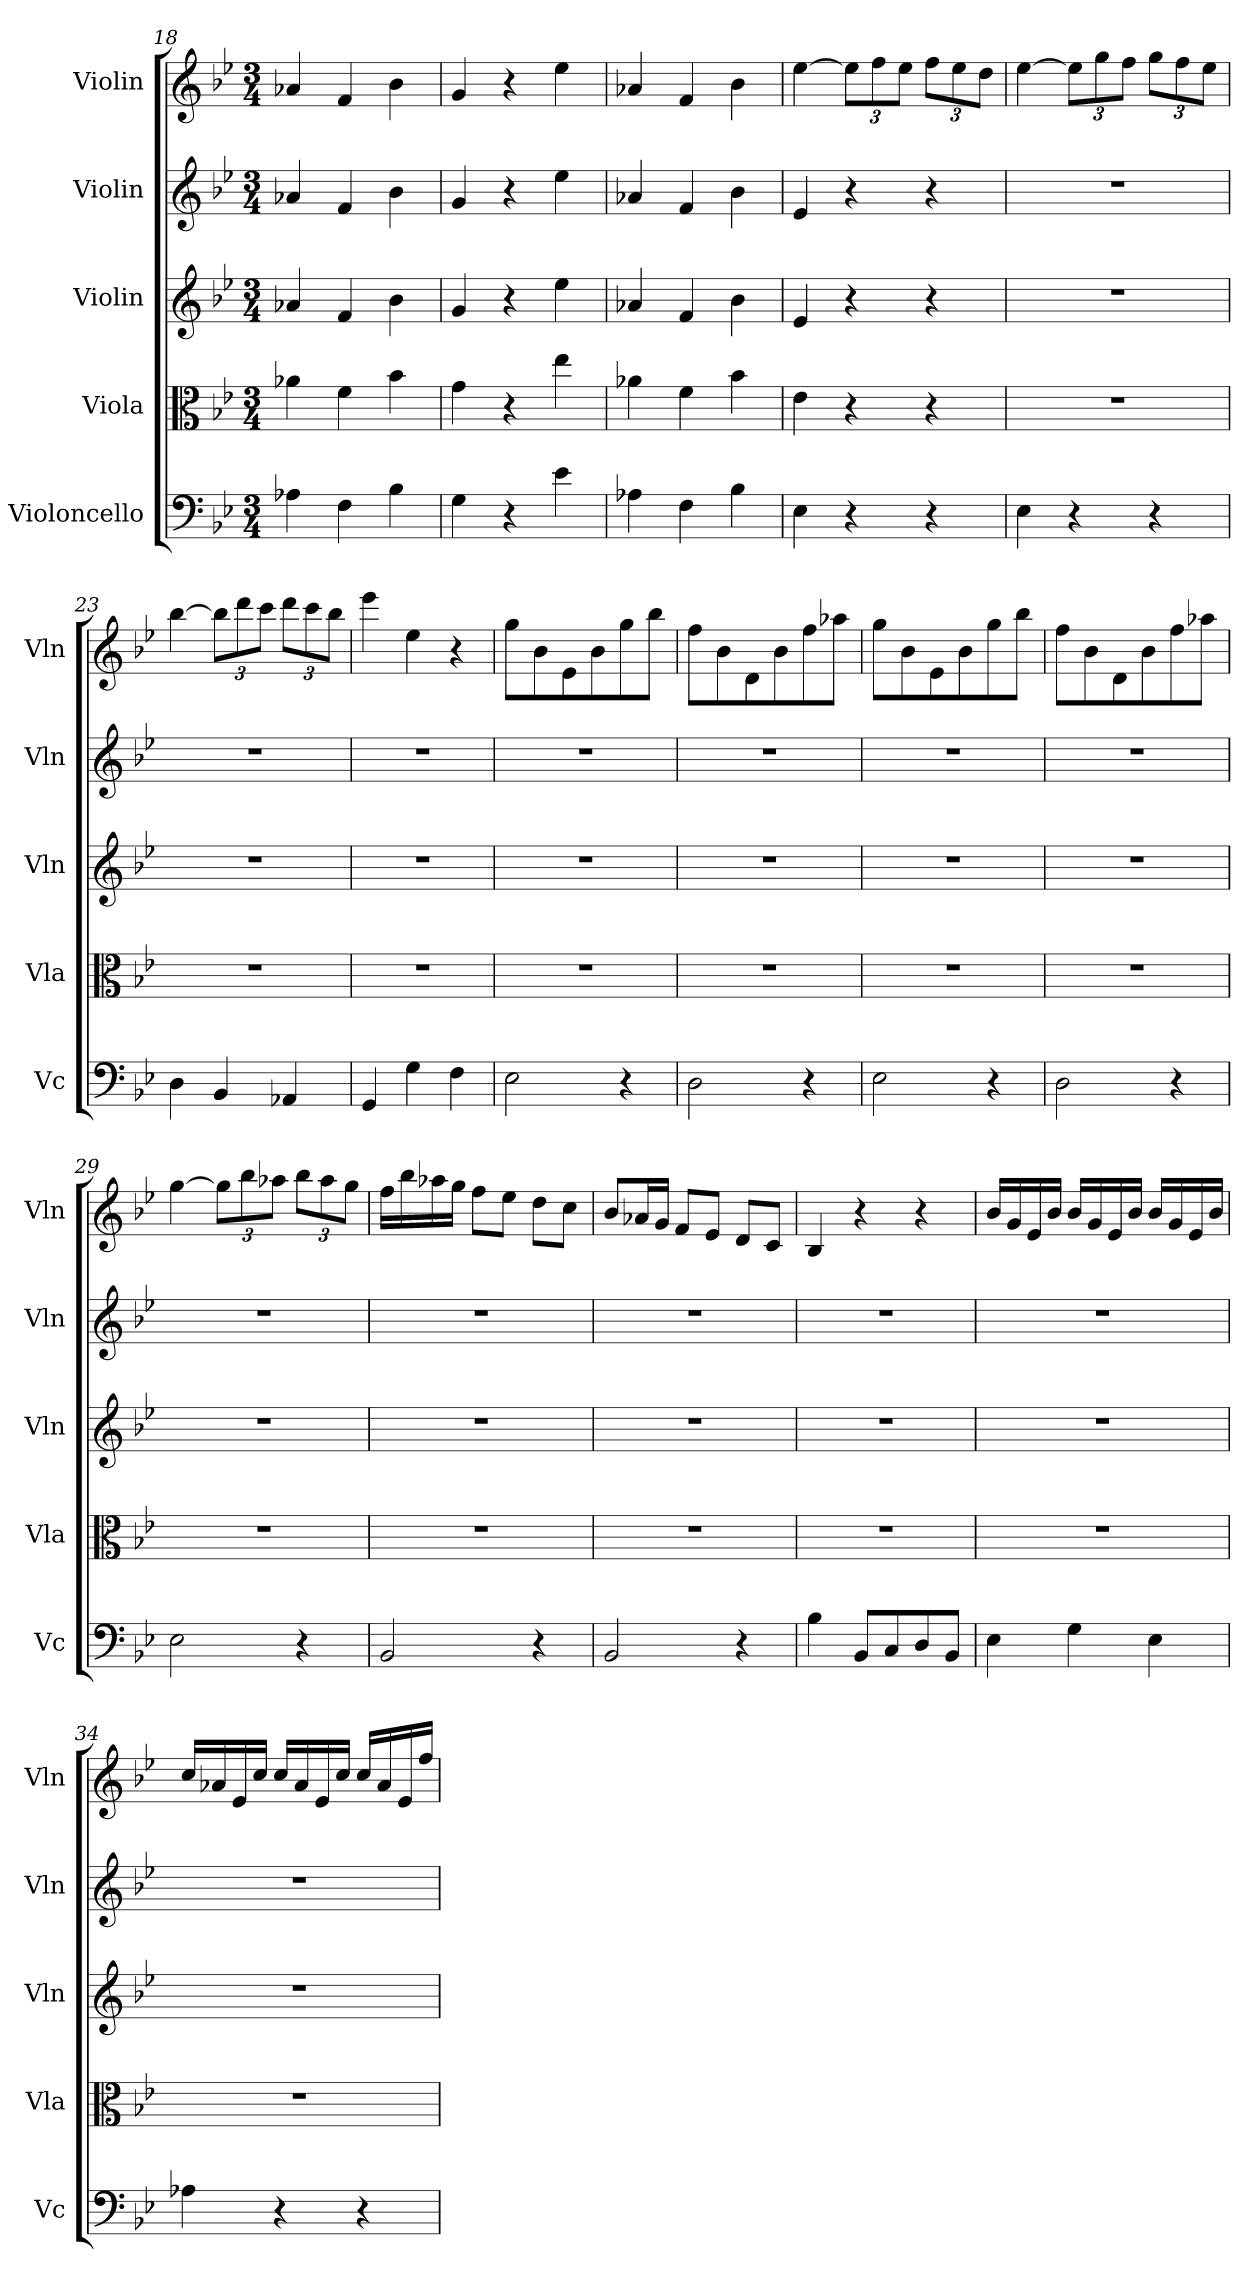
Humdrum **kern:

**kern	**kern	**kern	**kern	**kern
*part5	*part4	*part3	*part2	*part1
*staff5	*staff4	*staff3	*staff2	*staff1
*I"Violoncello	*I"Viola	*I"Violin	*I"Violin	*I"Violin
*I'Vc	*I'Vla	*I'Vln	*I'Vln	*I'Vln
*clefF4	*clefC3	*clefG2	*clefG2	*clefG2
*k[b-e-]	*k[b-e-]	*k[b-e-]	*k[b-e-]	*k[b-e-]
*M3/4	*M3/4	*M3/4	*M3/4	*M3/4
=18	=18	=18	=18	=18
4A-X\	4a-X\	4a-X/	4a-X/	4a-X/
4F\	4f\	4f/	4f/	4f/
4B-\	4b-\	4b-\	4b-\	4b-\
=19	=19	=19	=19	=19
4G\	4g\	4g/	4g/	4g/
4r	4r	4r	4r	4r
4e-\	4ee-\	4ee-\	4ee-\	4ee-\
=20	=20	=20	=20	=20
4A-X\	4a-X\	4a-X/	4a-X/	4a-X/
4F\	4f\	4f/	4f/	4f/
4B-\	4b-\	4b-\	4b-\	4b-\
=21	=21	=21	=21	=21
4E-\	4e-\	4e-/	4e-/	[4ee-\
4r	4r	4r	4r	12ee-\L]
.	.	.	.	12ff\
.	.	.	.	12ee-\J
4r	4r	4r	4r	12ff\L
.	.	.	.	12ee-\
.	.	.	.	12dd\J
=22	=22	=22	=22	=22
4E-\	2.r	2.r	2.r	[4ee-\
4r	.	.	.	12ee-\L]
.	.	.	.	12gg\
.	.	.	.	12ff\J
4r	.	.	.	12gg\L
.	.	.	.	12ff\
.	.	.	.	12ee-\J
=23	=23	=23	=23	=23
4D\	2.r	2.r	2.r	[4bb-\
4BB-/	.	.	.	12bb-\L]
.	.	.	.	12ddd\
.	.	.	.	12ccc\J
4AA-X/	.	.	.	12ddd\L
.	.	.	.	12ccc\
.	.	.	.	12bb-\J
=24	=24	=24	=24	=24
4GG/	2.r	2.r	2.r	4eee-\
4G\	.	.	.	4ee-\
4F\	.	.	.	4r
=25	=25	=25	=25	=25
2E-\	2.r	2.r	2.r	8gg\L
.	.	.	.	8b-\
.	.	.	.	8e-\
.	.	.	.	8b-\
4r	.	.	.	8gg\
.	.	.	.	8bb-\J
=26	=26	=26	=26	=26
2D\	2.r	2.r	2.r	8ff\L
.	.	.	.	8b-\
.	.	.	.	8d\
.	.	.	.	8b-\
4r	.	.	.	8ff\
.	.	.	.	8aa-X\J
=27	=27	=27	=27	=27
2E-\	2.r	2.r	2.r	8gg\L
.	.	.	.	8b-\
.	.	.	.	8e-\
.	.	.	.	8b-\
4r	.	.	.	8gg\
.	.	.	.	8bb-\J
=28	=28	=28	=28	=28
2D\	2.r	2.r	2.r	8ff\L
.	.	.	.	8b-\
.	.	.	.	8d\
.	.	.	.	8b-\
4r	.	.	.	8ff\
.	.	.	.	8aa-X\J
=29	=29	=29	=29	=29
2E-\	2.r	2.r	2.r	[4gg\
.	.	.	.	12gg\L]
.	.	.	.	12bb-\
.	.	.	.	12aa-X\J
4r	.	.	.	12bb-\L
.	.	.	.	12aa-\
.	.	.	.	12gg\J
=30	=30	=30	=30	=30
2BB-/	2.r	2.r	2.r	16ff\LL
.	.	.	.	16bb-\
.	.	.	.	16aa-X\
.	.	.	.	16gg\JJ
.	.	.	.	8ff\L
.	.	.	.	8ee-\J
4r	.	.	.	8dd\L
.	.	.	.	8cc\J
=31	=31	=31	=31	=31
2BB-/	2.r	2.r	2.r	8b-/L
.	.	.	.	16a-X/L
.	.	.	.	16g/JJ
.	.	.	.	8f/L
.	.	.	.	8e-/J
4r	.	.	.	8d/L
.	.	.	.	8c/J
=32	=32	=32	=32	=32
4B-\	2.r	2.r	2.r	4B-/
8BB-/L	.	.	.	4r
8C/	.	.	.	.
8D/	.	.	.	4r
8BB-/J	.	.	.	.
=33	=33	=33	=33	=33
4E-\	2.r	2.r	2.r	16b-/LL
.	.	.	.	16g/
.	.	.	.	16e-/
.	.	.	.	16b-/JJ
4G\	.	.	.	16b-/LL
.	.	.	.	16g/
.	.	.	.	16e-/
.	.	.	.	16b-/JJ
4E-\	.	.	.	16b-/LL
.	.	.	.	16g/
.	.	.	.	16e-/
.	.	.	.	16b-/JJ
=34	=34	=34	=34	=34
4A-X\	2.r	2.r	2.r	16cc/LL
.	.	.	.	16a-X/
.	.	.	.	16e-/
.	.	.	.	16cc/JJ
4r	.	.	.	16cc/LL
.	.	.	.	16a-/
.	.	.	.	16e-/
.	.	.	.	16cc/JJ
4r	.	.	.	16cc/LL
.	.	.	.	16a-/
.	.	.	.	16e-/
.	.	.	.	16ff/JJ
=	=	=	=	=
*-	*-	*-	*-	*-
